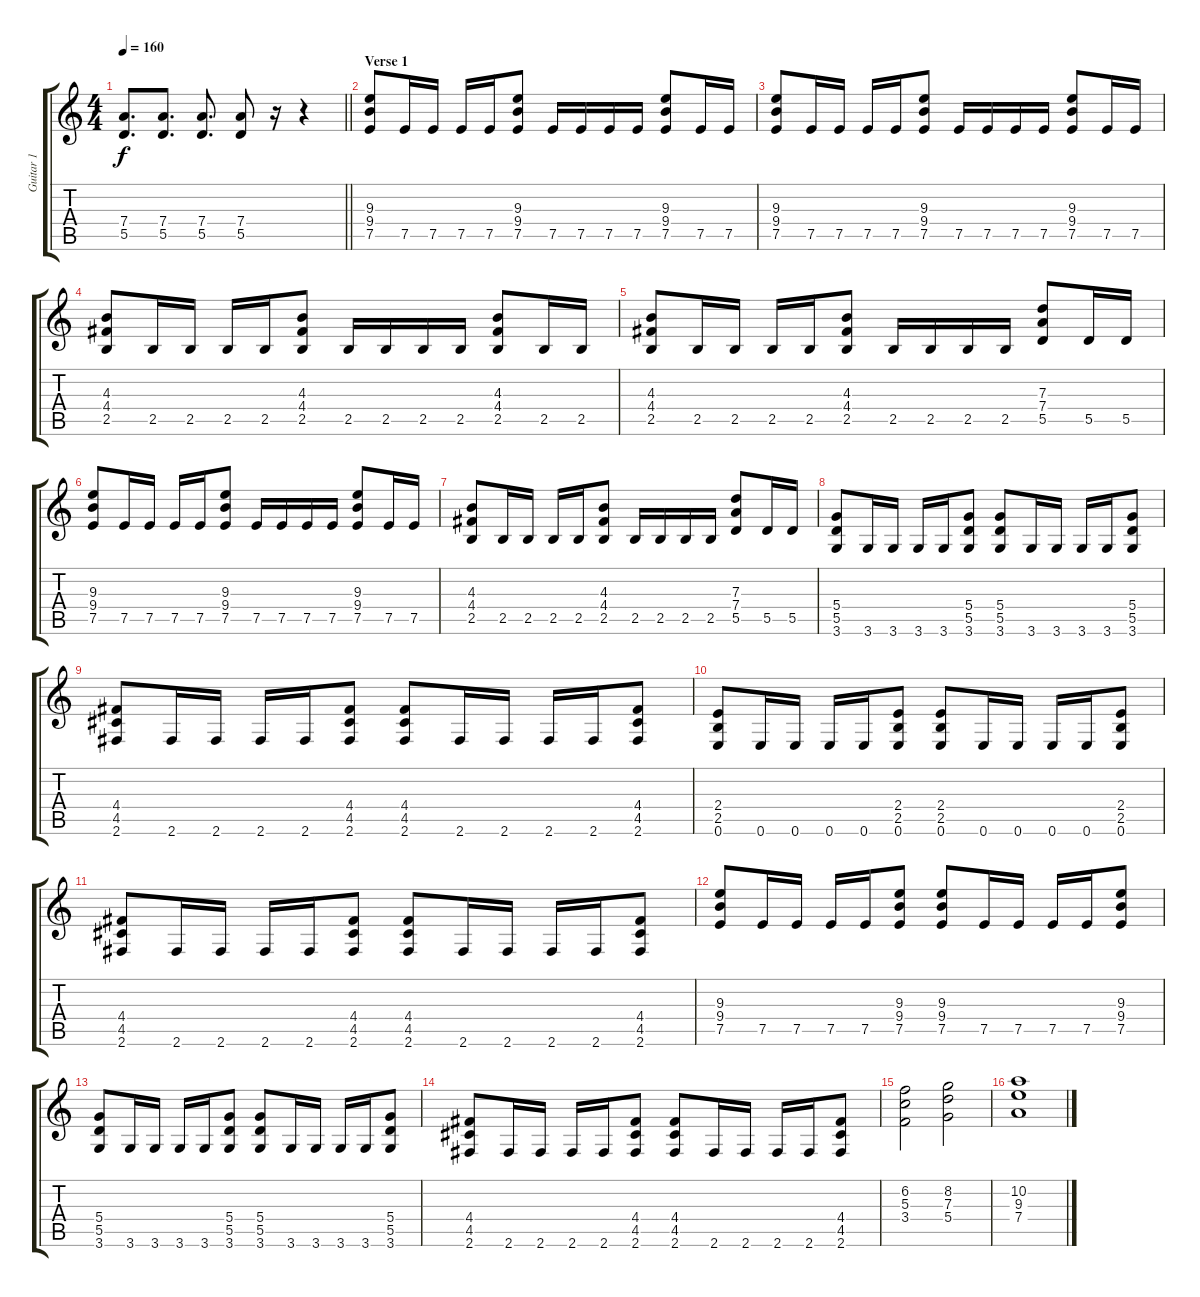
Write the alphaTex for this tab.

\track ("Guitar 1" "Guitar 1") {instrument distortionguitar}
\staff {score tabs}
\tuning (E4 B3 G3 D3 A2 E2) {hide}
\ts (4 4)
\tempo 160
\clef g2
\barLineRight lightlight
\ks c
(7.4 5.5).8{d dy f} (7.4 5.5).8{d} (7.4 5.5).8{d} (7.4 5.5).8 r.16 r.4 |
\section ("" "Verse 1")
(9.3 9.4 7.5).8 7.5.16 7.5.16 7.5.16 7.5.16 (9.3 9.4 7.5).8 7.5.16 7.5.16 7.5.16 7.5.16 (9.3 9.4 7.5).8 7.5.16 7.5.16 |
(9.3 9.4 7.5).8 7.5.16 7.5.16 7.5.16 7.5.16 (9.3 9.4 7.5).8 7.5.16 7.5.16 7.5.16 7.5.16 (9.3 9.4 7.5).8 7.5.16 7.5.16 |
(4.3 4.4 2.5).8 2.5.16 2.5.16 2.5.16 2.5.16 (4.3 4.4 2.5).8 2.5.16 2.5.16 2.5.16 2.5.16 (4.3 4.4 2.5).8 2.5.16 2.5.16 |
(4.3 4.4 2.5).8 2.5.16 2.5.16 2.5.16 2.5.16 (4.3 4.4 2.5).8 2.5.16 2.5.16 2.5.16 2.5.16 (7.3 7.4 5.5).8 5.5.16 5.5.16 |
(9.3 9.4 7.5).8 7.5.16 7.5.16 7.5.16 7.5.16 (9.3 9.4 7.5).8 7.5.16 7.5.16 7.5.16 7.5.16 (9.3 9.4 7.5).8 7.5.16 7.5.16 |
(4.3 4.4 2.5).8 2.5.16 2.5.16 2.5.16 2.5.16 (4.3 4.4 2.5).8 2.5.16 2.5.16 2.5.16 2.5.16 (7.3 7.4 5.5).8 5.5.16 5.5.16 |
(5.4 5.5 3.6).8 3.6.16 3.6.16 3.6.16 3.6.16 (5.4 5.5 3.6).8 (5.4 5.5 3.6).8 3.6.16 3.6.16 3.6.16 3.6.16 (5.4 5.5 3.6).8 |
(4.4 4.5 2.6).8 2.6.16 2.6.16 2.6.16 2.6.16 (4.4 4.5 2.6).8 (4.4 4.5 2.6).8 2.6.16 2.6.16 2.6.16 2.6.16 (4.4 4.5 2.6).8 |
(2.4 2.5 0.6).8 0.6.16 0.6.16 0.6.16 0.6.16 (2.4 2.5 0.6).8 (2.4 2.5 0.6).8 0.6.16 0.6.16 0.6.16 0.6.16 (2.4 2.5 0.6).8 |
(4.4 4.5 2.6).8 2.6.16 2.6.16 2.6.16 2.6.16 (4.4 4.5 2.6).8 (4.4 4.5 2.6).8 2.6.16 2.6.16 2.6.16 2.6.16 (4.4 4.5 2.6).8 |
(9.3 9.4 7.5).8 7.5.16 7.5.16 7.5.16 7.5.16 (9.3 9.4 7.5).8 (9.3 9.4 7.5).8 7.5.16 7.5.16 7.5.16 7.5.16 (9.3 9.4 7.5).8 |
(5.4 5.5 3.6).8 3.6.16 3.6.16 3.6.16 3.6.16 (5.4 5.5 3.6).8 (5.4 5.5 3.6).8 3.6.16 3.6.16 3.6.16 3.6.16 (5.4 5.5 3.6).8 |
(4.4 4.5 2.6).8 2.6.16 2.6.16 2.6.16 2.6.16 (4.4 4.5 2.6).8 (4.4 4.5 2.6).8 2.6.16 2.6.16 2.6.16 2.6.16 (4.4 4.5 2.6).8 |
(6.2 5.3 3.4).2 (8.2 7.3 5.4).2 |
(10.2 9.3 7.4).1
